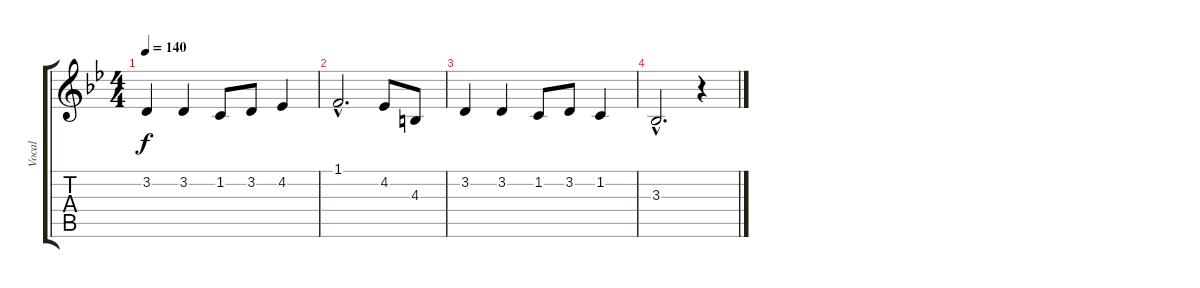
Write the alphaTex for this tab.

\track ("Vocal" "Vocal") {instrument tenorsax}
\staff {score tabs}
\tuning (E4 B3 G3 D3 A2 E2) {hide}
\ts (4 4)
\tempo 140
\clef g2
\ks bb
3.2.4{dy f} 3.2.4 1.2.8 3.2.8 4.2.4 |
1.1{hac}.2{d} 4.2.8 4.3.8 |
3.2.4 3.2.4 1.2.8 3.2.8 1.2.4 |
3.3{hac}.2{d} r.4
